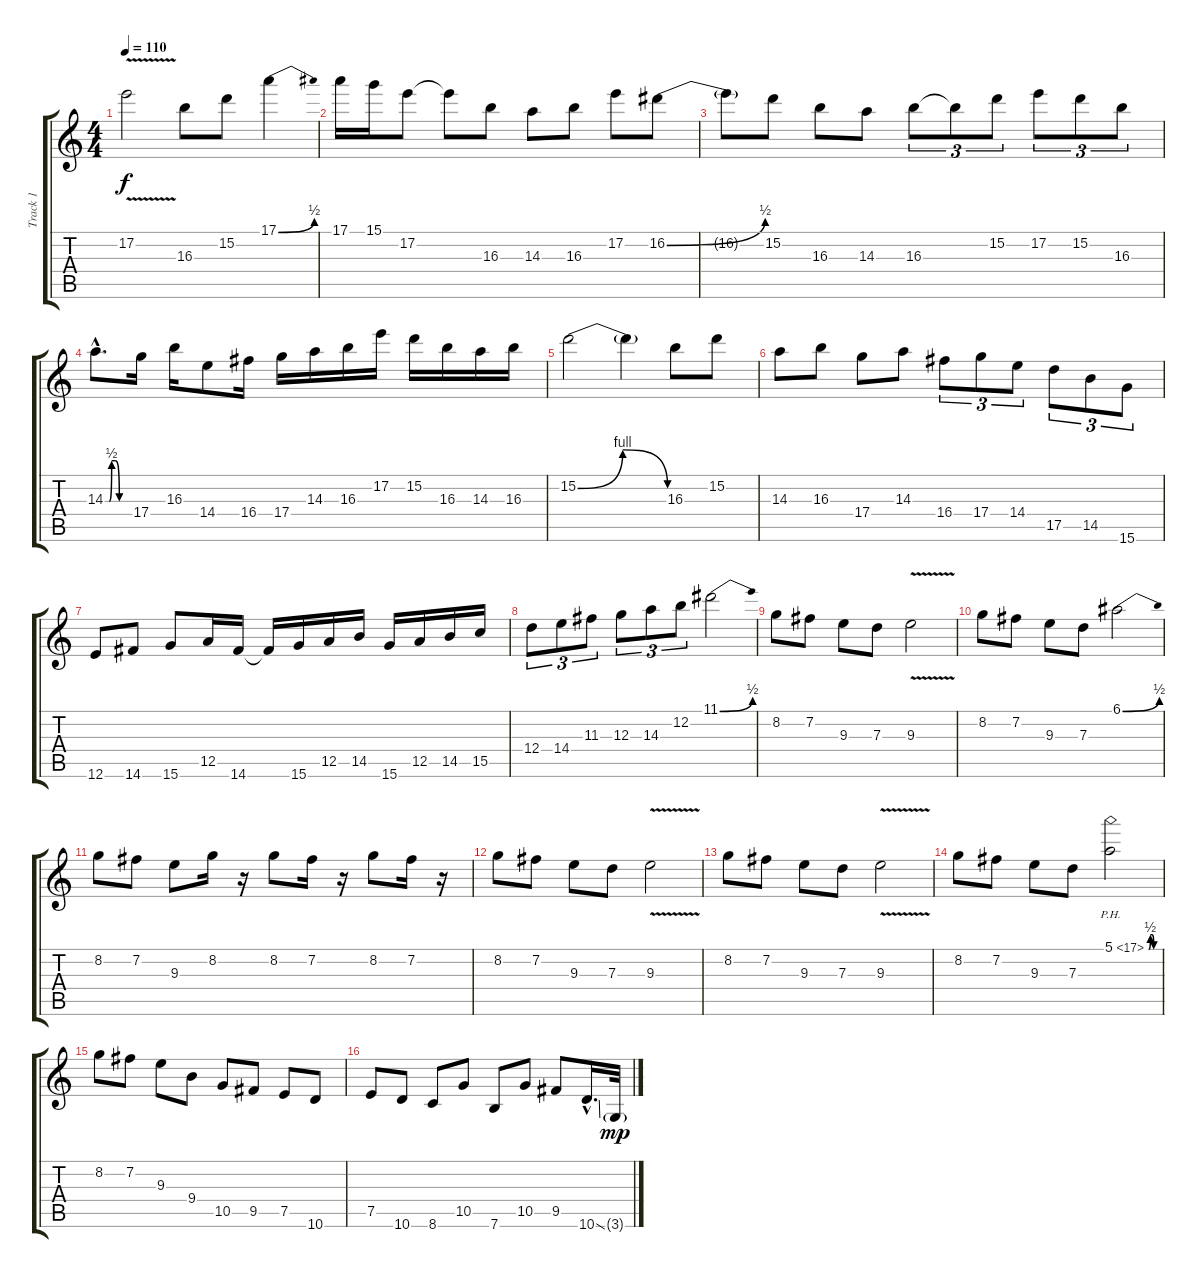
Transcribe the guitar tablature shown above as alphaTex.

\track ("Track 1" "Track 1") {instrument electricguitarclean}
\staff {score tabs}
\tuning (E4 B3 G3 D3 A2 E2) {hide}
\ts (4 4)
\tempo 110
\clef g2
\ks c
17.2{v}.2{dy f} 16.3.8 15.2.8 17.1{be (bend 0 0 60 2)}.4 |
17.1.16 15.1.16 17.2.8 17.2{t}.8 16.3.8 14.3.8 16.3.8 17.2.8 16.2{be (bend 0 0 60 2)}.8 |
16.2{t}.8 15.2.8 16.3.8 14.3.8 16.3.8{tu (3 2)} 16.3{t}.8{tu (3 2)} 15.2.8{tu (3 2)} 17.2.8{tu (3 2)} 15.2.8{tu (3 2)} 16.3.8{tu (3 2)} |
14.3{be (custom 0 0 10 0 16 2 25 2 35 0 60 0) hac}.8{d} 17.4.16 16.3.16 14.4.8 16.4.16 17.4.16 14.3.16 16.3.16 17.2.16 15.2.16 16.3.16 14.3.16 16.3.16 |
15.2{be (bendrelease 0 0 30 4 40 4 60 0)}.2 15.2{t}.4 16.3.8 15.2.8 |
14.3.8 16.3.8 17.4.8 14.3.8 16.4.8{tu (3 2)} 17.4.8{tu (3 2)} 14.4.8{tu (3 2)} 17.5.8{tu (3 2)} 14.5.8{tu (3 2)} 15.6.8{tu (3 2)} |
12.6.8 14.6.8 15.6.8 12.5.16 14.6.16 14.6{t}.16 15.6.16 12.5.16 14.5.16 15.6.16 12.5.16 14.5.16 15.5.16 |
12.4.8{tu (3 2)} 14.4.8{tu (3 2)} 11.3.8{tu (3 2)} 12.3.8{tu (3 2)} 14.3.8{tu (3 2)} 12.2.8{tu (3 2)} 11.1{be (bend 0 0 60 2)}.2 |
8.2.8 7.2.8 9.3.8 7.3.8 9.3{v}.2 |
8.2.8 7.2.8 9.3.8 7.3.8 6.1{be (bend 0 0 60 2)}.2 |
8.2.8 7.2.8 9.3.8 8.2.16 r.16 8.2.8 7.2.16 r.16 8.2.8 7.2.16 r.16 |
8.2.8 7.2.8 9.3.8 7.3.8 9.3{v}.2 |
8.2.8 7.2.8 9.3.8 7.3.8 9.3{v}.2 |
8.2.8 7.2.8 9.3.8 7.3.8 5.1{be (custom 0 0 10 2 20 2 30 0 60 0) ph 12}.2 |
8.2.8 7.2.8 9.3.8 9.4.8 10.5.8 9.5.8 7.5.8 10.6.8 |
7.5.8 10.6.8 8.6.8 10.5.8 7.6.8 10.5.8 9.5.8 10.6{ss hac}.16{d} 3.6{g}.32{dy mp}
